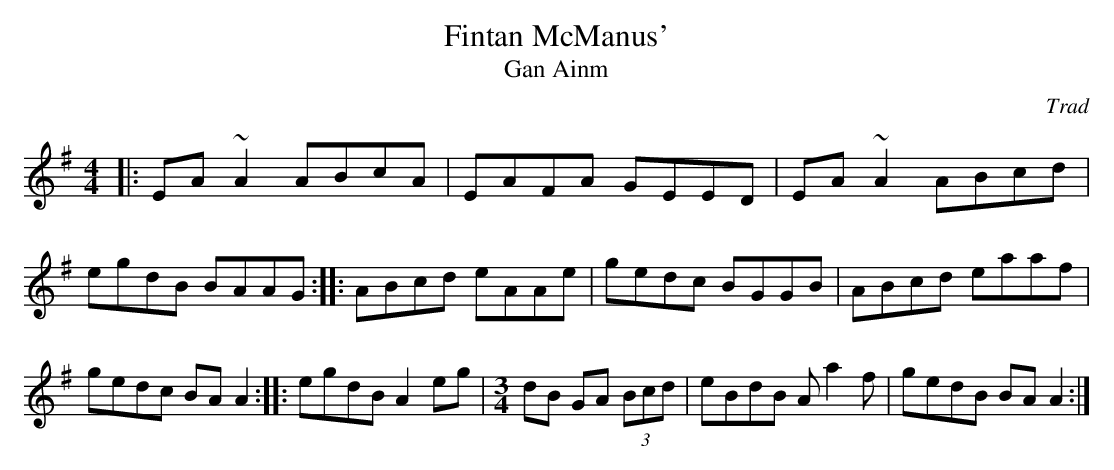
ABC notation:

X:1
T:Fintan McManus'
T:Gan Ainm
M:4/4
C:Trad
K:G
|:EA ~A2 ABcA| EAFA GEED|EA ~A2 ABcd|egdB BAAG::\
ABcd eAAe|gedc BGGB|ABcd eaaf|gedc BA A2::\
egdB A2 eg|\
M:3/4
dB GA (3Bcd|\
M:4/4`
eBdB Aa2f|gedB BAA2:|
